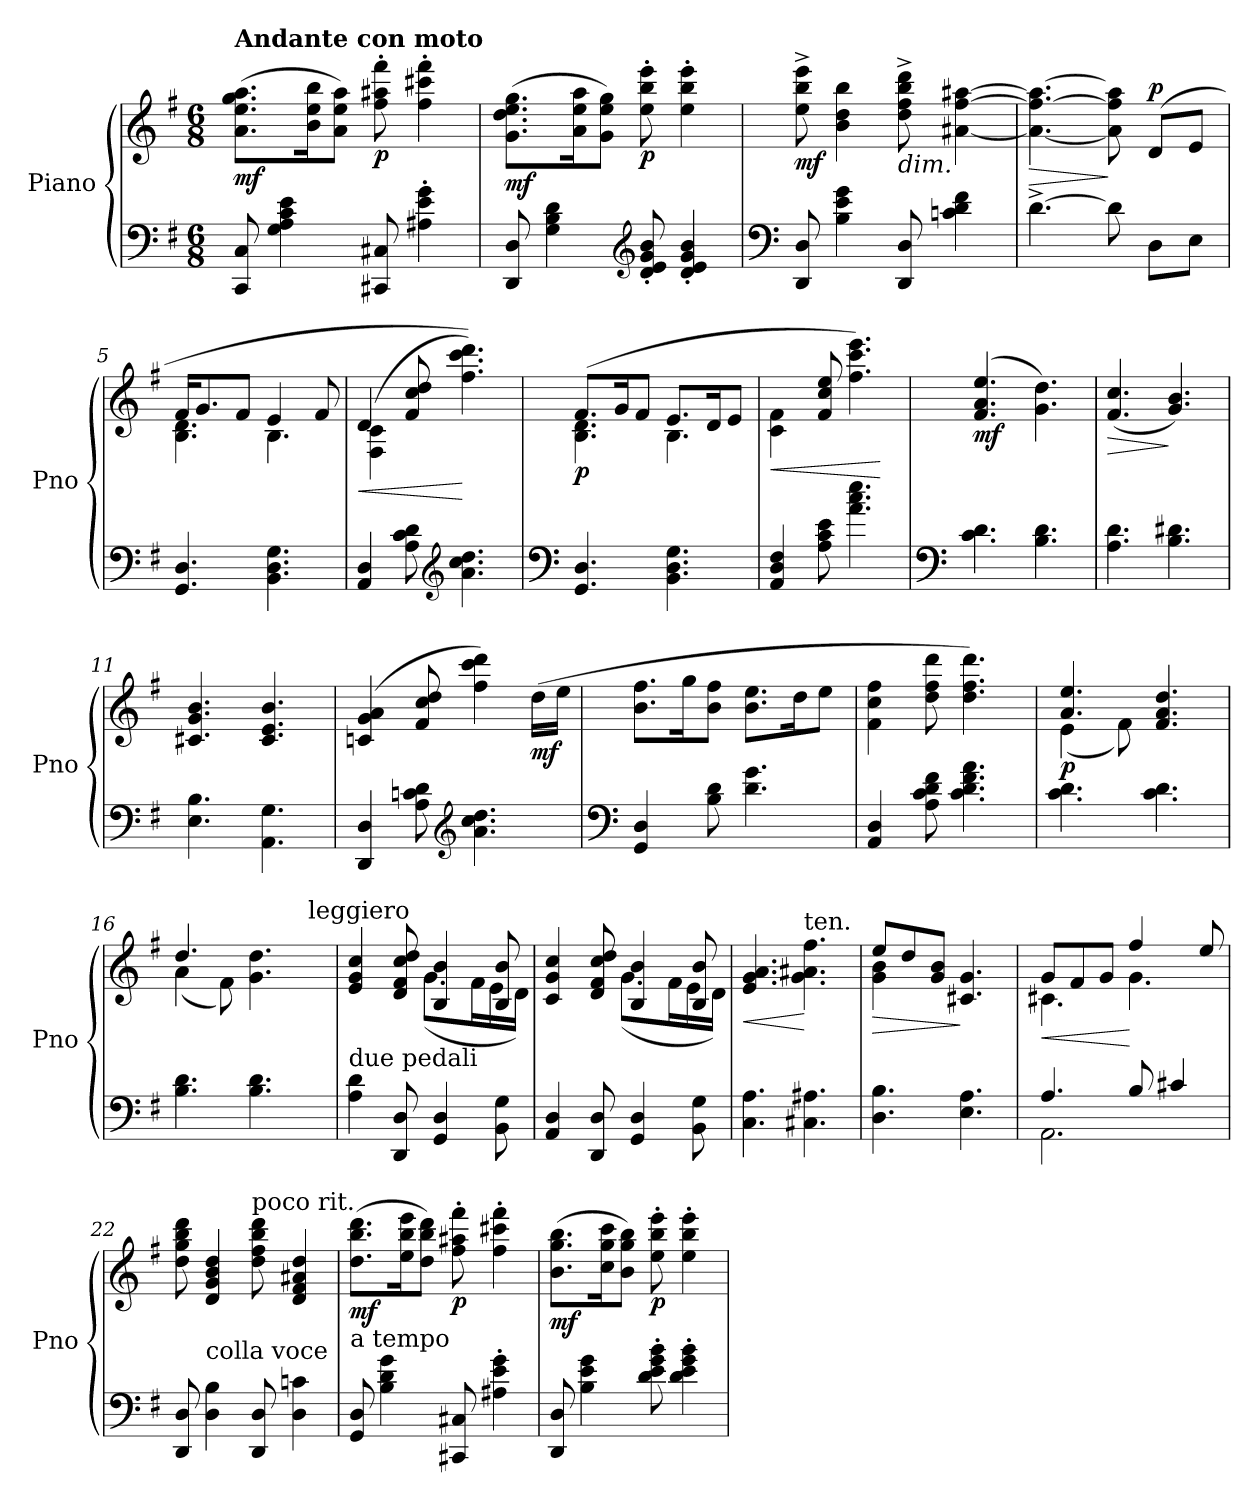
**kern	**kern	**dynam
*part1	*part1	*part1
*staff2	*staff1	*staff1/2
*I"Piano	*	*
*I'Pno	*	*
*clefF4	*clefG2	*
*k[f#]	*k[f#]	*
*M6/8	*M6/8	*
=1	=1	=1
!	!LO:TX:a:B:t=Andante con moto	!
!	!	!LO:DY:b
8CC/ 8C/	(>8.a\ 8.ee\ 8.gg\ 8.aa\L	mf
4G\ 4A\ 4c\ 4e\	.	.
.	16b\ 16ee\ 16bb\K	.
.	8a\ 8ee\ 8aa\J)	.
!	!	!LO:DY:b
8CC#X/ 8C#X/	8ff#\' 8aa#X\' 8fff#\'	p
4A#X\' 4e\' 4g\'	4ff#\' 4ccc#X\' 4fff#\'	.
=2	=2	=2
!	!	!LO:DY:b
8DD/ 8D/	(>8.g\ 8.dd\ 8.ee\ 8.gg\L	mf
4G\ 4B\ 4d\	.	.
.	16a\ 16ee\ 16aa\K	.
.	8g\ 8ee\ 8gg\J)	.
*clefG2	*	*
!	!	!LO:DY:b
8d/' 8e/' 8g/' 8b/'	8ee\' 8bb\' 8eee\'	p
4d/' 4e/' 4g/' 4b/'	4ee\' 4bb\' 4eee\'	.
=3	=3	=3
*clefF4	*	*
!	!	!LO:DY:b
8DD/ 8D/	8ee\^ 8bb\^ 8eee\^	mf
4B\ 4e\ 4g\	4b\ 4dd\ 4bb\	.
!	!LO:TX:b:i:t=dim.	!
8DD/ 8D/	8dd\^ 8ff#\^ 8bb\^ 8ddd\^	.
4cn\ 4d\ 4f#\	[4a#X\ [4ff#\ [4aa#X\	.
!!LO:LB:g=z
=4	=4	=4
!	!	!LO:HP:b
[4.d^\	4.a#\_ 4.ff#\_ 4.aa#\_	>
8d\]	8a#\] 8ff#\] 8aa#\]	]
!	!	!LO:DY:a
8D\L	(>8d/L	p
8E\J	8e/J	.
=5	=5	=5
*	*^	*
4.GG/ 4.D/	16f#/KL	4.B\ 4.d\	.
.	8.g/	.	.
.	8f#/J	.	.
4.BB\ 4.D\ 4.G\	4e/	4.B\	.
.	8f#/	.	.
=6	=6	=6	=6
!	!	!	!LO:HP:b
4AA/ 4D/	(>4d/	4F#\ 4c\	<
8A\ 8c\ 8d\	8f#/ 8cc/ 8dd/	2ryy	.
*clefG2	*	*	*
4.a\ 4.cc\ 4.dd\	4.ff#\ 4.ccc\ 4.ddd\))	.	[
!!LO:LB:g=z	!!
=7	=7	=7	=7
*clefF4	*	*	*
!	!	!	!LO:DY:b
4.GG/ 4.D/	(>8.f#/L	4.B\ 4.d\	p
.	16g/K	.	.
.	8f#/J	.	.
4.BB\ 4.D\ 4.G\	8.e/L	4.B\	.
.	16d/K	.	.
.	8e/J	.	.
*	*v	*v	*
=8	=8	=8
!	!	!LO:HP:b
4AA/ 4D/ 4F#/	4c\ 4f#\	<
8A\ 8c\ 8e\	8f#/ 8cc/ 8ee/	.
4.a\ 4.cc\ 4.ee\	4.ff#\ 4.ccc\ 4.eee\)	.
.	.	[
!!LO:LB:g=z
=9	=9	=9
*clefF4	*	*
!	!	!LO:DY:b
4.c\ 4.d\	(>4.f#/ 4.a/ 4.ee/	mf
4.B\ 4.d\	4.g\ 4.dd\)	.
=10	=10	=10
!	!	!LO:HP:b
4.A\ 4.d\	(>4.f#/ 4.cc/	>
4.B\ 4.d#X\	4.g/ 4.b/)	]
!!LO:LB:g=z
=11	=11	=11
4.E\ 4.B\	4.c#X/ 4.g/ 4.b/	.
4.AA\ 4.G\	4.c#/ 4.e/ 4.b/	.
=12	=12	=12
4DD/ 4D/	(>4cn/ 4g/ 4a/	.
8A\ 8cn\ 8d\	8f#/ 8cc/ 8dd/	.
*clefG2	*	*
4.a\ 4.cc\ 4.dd\	4ff#\ 4ccc\ 4ddd\)	.
!	!	!LO:DY:b
.	(>16dd\LL	mf
.	16ee\JJ	.
=13	=13	=13
*clefF4	*	*
4GG/ 4D/	8.b\ 8.ff#\L	.
.	16gg\K	.
8B\ 8d\	8b\ 8ff#\J	.
4.d\ 4.g\	8.b\ 8.ee\L	.
.	16dd\K	.
.	8ee\J	.
=14	=14	=14
4AA/ 4D/	4f#\ 4cc\ 4ff#\	.
8A\ 8c\ 8d\ 8f#\	8dd\ 8ff#\ 8ddd\	.
4.c\ 4.d\ 4.f#\ 4.a\	4.dd\ 4.ff#\ 4.ddd\)	.
=15	=15	=15
*	*^	*
!	!	!	!LO:DY:b
4.c\ 4.d\	4.a/ 4.ee/	(<4e\	p
.	.	8f#\)	.
4.c\ 4.d\	4.f#/ 4.a/ 4.dd/	4.ryy	.
=16	=16	=16	=16
*	*	*^	*
4.B\ 4.d\	4.dd/	(<4a\	2ryy	.
.	.	8f#\)	.	.
4.B\ 4.d\	4.g\ 4.dd\	4.ryy	.	.
.	.	.	8ryy	.
!	!	!	!LO:TX:a:t=leggiero	!
.	.	.	8ryy	.
=17	=17	=17	=17	=17
!LO:TX:a:t=due pedali	!	!	!	!
*	*	*v	*v	*
4A\ 4d\	4e/ 4g/ 4cc/	4.ryy	.
8DD/ 8D/	8d/ 8f#/ 8cc/ 8dd/	.	.
4GG/ 4D/	4B/ 4b/	(<8.g\L	.
.	.	16f#\L	.
8BB\ 8G\	8B/ 8b/	16e\	.
.	.	16d\JJ)	.
!!LO:PB:g=z	!!
=18	=18	=18	=18
4AA/ 4D/	4c/ 4g/ 4cc/	4.ryy	.
8DD/ 8D/	8d/ 8f#/ 8cc/ 8dd/	.	.
4GG/ 4D/	4B/ 4b/	(<8.g\L	.
.	.	16f#\L	.
8BB\ 8G\	8B/ 8b/	16e\	.
.	.	16d\JJ)	.
=19	=19	=19	=19
!	!	!	!LO:HP:b
*	*v	*v	*
4.C\ 4.A\	4.e/ 4.g/ 4.a/	<
!	!LO:TX:t=ten.	!
4.C#X\ 4.A#X\	4.g\ 4.a#X\ 4.ff#\	[
=20	=20	=20
!	!	!LO:HP:b
*	*^	*
4.D\ 4.B\	8ee/L	4g\ 4b\	>
.	8dd/	.	.
.	8g/ 8b/J	2ryy	.
4.E\ 4.A\	4.c#X/ 4.g/	.	]
=21	=21	=21	=21
*^	*	*	*
!	!	!	!	!LO:HP:b
4.A/	2.AA\	8g/L	4.c#X\	<
.	.	8f#/	.	.
.	.	8g/J	.	.
8B/	.	4ff#/	4.g\	[
4c#X/	.	.	.	.
.	.	8ee/	.	.
*v	*v	*	*	*
*	*v	*v	*
=22	=22	=22
8DD/ 8D/	8dd\ 8gg\ 8bb\ 8ddd\	.
!LO:TX:a:t=colla voce	!	!
4D\ 4B\	4d/ 4g/ 4b/ 4dd/	.
!	!LO:TX:a:t=poco rit.	!
8DD/ 8D/	8dd\ 8ff#\ 8bb\ 8ddd\	.
4D\ 4cn\	4d/ 4f#/ 4a#X/ 4dd/	.
=23	=23	=23
!LO:TX:a:t=a tempo	!	!
!	!	!LO:DY:b
8GG/ 8D/	(>8.dd\ 8.bb\ 8.ddd\L	mf
4B\ 4d\ 4g\	.	.
.	16ee\ 16bb\ 16eee\K	.
.	8dd\ 8bb\ 8ddd\J)	.
!	!	!LO:DY:b
8CC#X/ 8C#X/	8ff#\' 8aa#X\' 8fff#\'	p
4A#X\' 4e\' 4g\'	4ff#\' 4ccc#X\' 4fff#\'	.
!!LO:LB:g=z
=24	=24	=24
!	!	!LO:DY:b
8DD/ 8D/	(>8.b\ 8.gg\ 8.bb\L	mf
4B\ 4e\ 4g\	.	.
.	16cc\ 16gg\ 16ccc\K	.
.	8b\ 8gg\ 8bb\J)	.
!	!	!LO:DY:b
8d\' 8e\' 8g\' 8b\'	8ee\' 8bb\' 8eee\'	p
4d\' 4e\' 4g\' 4b\'	4ee\' 4bb\' 4eee\'	.
=	=	=
*-	*-	*-
